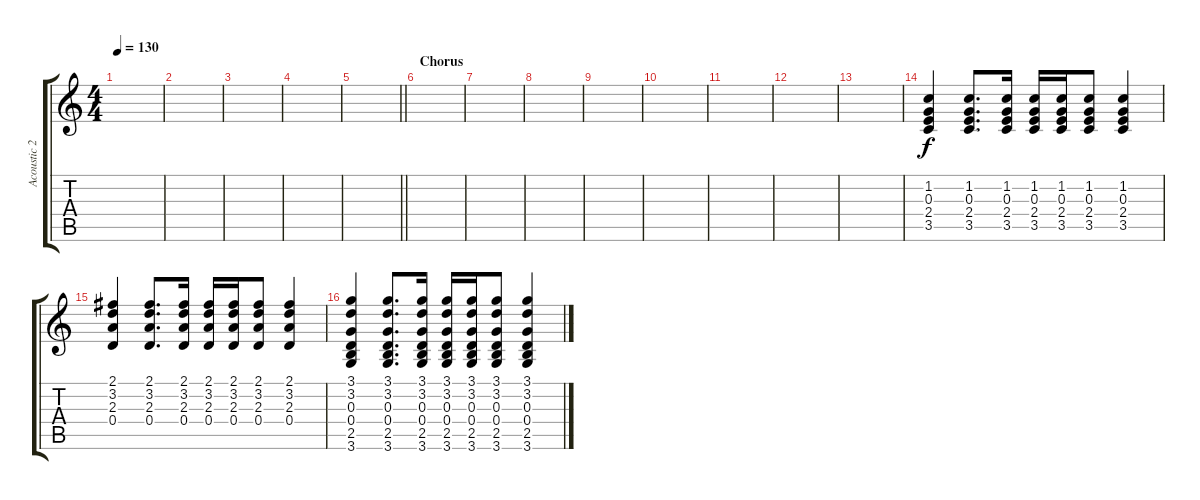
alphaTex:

\track ("Acoustic 2" "Acoustic 2") {instrument acousticguitarsteel}
\staff {score tabs}
\tuning (E4 B3 G3 D3 A2 E2) {hide}
\ts (4 4)
\tempo 130
\clef g2
\ks c
|
|
|
|
\barLineRight lightlight
|
\section ("" "Chorus")
|
|
|
|
|
|
|
|
(1.2 0.3 2.4 3.5).4 (1.2 0.3 2.4 3.5).8{d} (1.2 0.3 2.4 3.5).16 (1.2 0.3 2.4 3.5).16 (1.2 0.3 2.4 3.5).16 (1.2 0.3 2.4 3.5).8 (1.2 0.3 2.4 3.5).4 |
(2.1 3.2 2.3 0.4).4 (2.1 3.2 2.3 0.4).8{d} (2.1 3.2 2.3 0.4).16 (2.1 3.2 2.3 0.4).16 (2.1 3.2 2.3 0.4).16 (2.1 3.2 2.3 0.4).8 (2.1 3.2 2.3 0.4).4 |
(3.1 3.2 0.3 0.4 2.5 3.6).4 (3.1 3.2 0.3 0.4 2.5 3.6).8{d} (3.1 3.2 0.3 0.4 2.5 3.6).16 (3.1 3.2 0.3 0.4 2.5 3.6).16 (3.1 3.2 0.3 0.4 2.5 3.6).16 (3.1 3.2 0.3 0.4 2.5 3.6).8 (3.1 3.2 0.3 0.4 2.5 3.6).4
